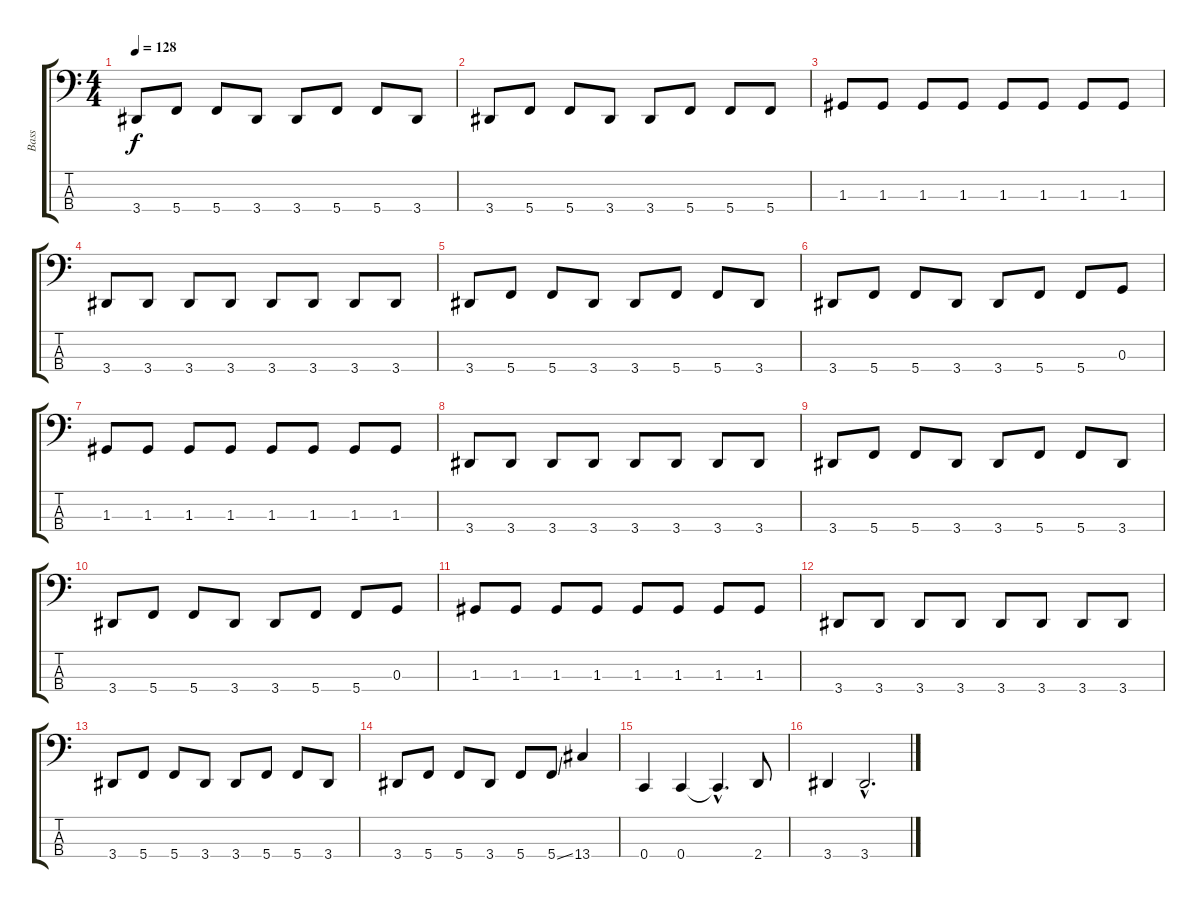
\track ("Bass" "Bass") {instrument electricbassfinger}
\staff {score tabs}
\tuning (F2 C2 G1 C1) {hide}
\ts (4 4)
\tempo 128
\clef f4
\ks c
3.4.8{dy f} 5.4.8 5.4.8 3.4.8 3.4.8 5.4.8 5.4.8 3.4.8 |
3.4.8 5.4.8 5.4.8 3.4.8 3.4.8 5.4.8 5.4.8 5.4.8 |
1.3.8 1.3.8 1.3.8 1.3.8 1.3.8 1.3.8 1.3.8 1.3.8 |
3.4.8 3.4.8 3.4.8 3.4.8 3.4.8 3.4.8 3.4.8 3.4.8 |
3.4.8 5.4.8 5.4.8 3.4.8 3.4.8 5.4.8 5.4.8 3.4.8 |
3.4.8 5.4.8 5.4.8 3.4.8 3.4.8 5.4.8 5.4.8 0.3.8 |
1.3.8 1.3.8 1.3.8 1.3.8 1.3.8 1.3.8 1.3.8 1.3.8 |
3.4.8 3.4.8 3.4.8 3.4.8 3.4.8 3.4.8 3.4.8 3.4.8 |
3.4.8 5.4.8 5.4.8 3.4.8 3.4.8 5.4.8 5.4.8 3.4.8 |
3.4.8 5.4.8 5.4.8 3.4.8 3.4.8 5.4.8 5.4.8 0.3.8 |
1.3.8 1.3.8 1.3.8 1.3.8 1.3.8 1.3.8 1.3.8 1.3.8 |
3.4.8 3.4.8 3.4.8 3.4.8 3.4.8 3.4.8 3.4.8 3.4.8 |
3.4.8 5.4.8 5.4.8 3.4.8 3.4.8 5.4.8 5.4.8 3.4.8 |
3.4.8 5.4.8 5.4.8 3.4.8 5.4.8 5.4{ss}.8 13.4.4 |
0.4.4 0.4.4 0.4{hac t}.4{d} 2.4.8 |
3.4.4 3.4{hac}.2{d}
